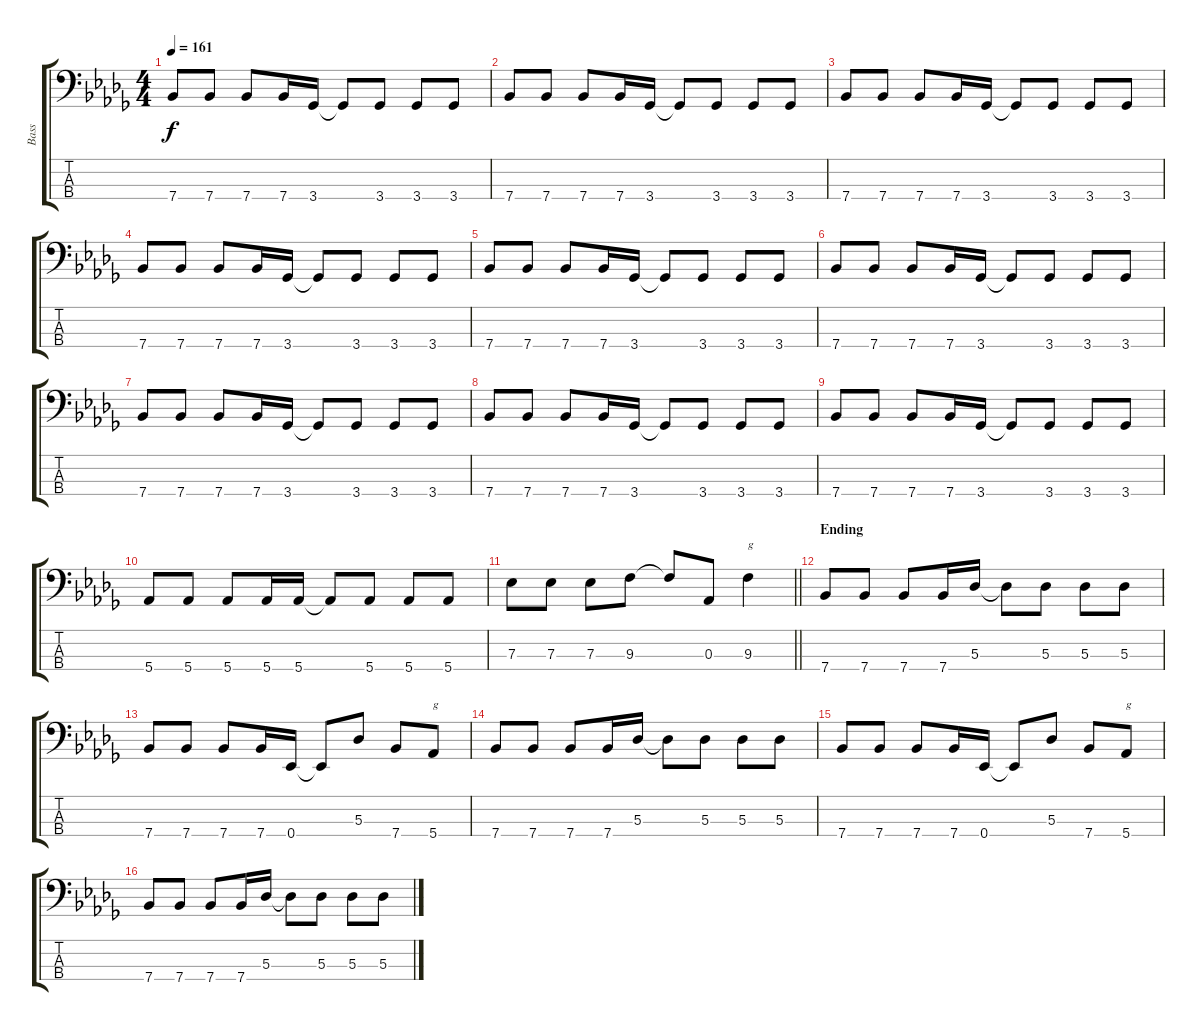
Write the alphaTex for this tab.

\track ("Bass" "Bass") {instrument electricbasspick}
\staff {score tabs}
\tuning (Gb2 Db2 Ab1 Eb1) {hide}
\ts (4 4)
\tempo 161
\clef f4
\ks bbminor
7.4.8{dy f} 7.4.8 7.4.8 7.4.16 3.4.16 3.4{t}.8 3.4.8 3.4.8 3.4.8 |
7.4.8 7.4.8 7.4.8 7.4.16 3.4.16 3.4{t}.8 3.4.8 3.4.8 3.4.8 |
7.4.8 7.4.8 7.4.8 7.4.16 3.4.16 3.4{t}.8 3.4.8 3.4.8 3.4.8 |
7.4.8 7.4.8 7.4.8 7.4.16 3.4.16 3.4{t}.8 3.4.8 3.4.8 3.4.8 |
7.4.8 7.4.8 7.4.8 7.4.16 3.4.16 3.4{t}.8 3.4.8 3.4.8 3.4.8 |
7.4.8 7.4.8 7.4.8 7.4.16 3.4.16 3.4{t}.8 3.4.8 3.4.8 3.4.8 |
7.4.8 7.4.8 7.4.8 7.4.16 3.4.16 3.4{t}.8 3.4.8 3.4.8 3.4.8 |
7.4.8 7.4.8 7.4.8 7.4.16 3.4.16 3.4{t}.8 3.4.8 3.4.8 3.4.8 |
7.4.8 7.4.8 7.4.8 7.4.16 3.4.16 3.4{t}.8 3.4.8 3.4.8 3.4.8 |
5.4.8 5.4.8 5.4.8 5.4.16 5.4.16 5.4{t}.8 5.4.8 5.4.8 5.4.8 |
\barLineRight lightlight
7.3.8 7.3.8 7.3.8 9.3.8 9.3{t}.8 0.3.8 9.3.4{txt "g"} |
\section ("" "Ending")
7.4.8 7.4.8 7.4.8 7.4.16 5.3.16 5.3{t}.8 5.3.8 5.3.8 5.3.8 |
7.4.8 7.4.8 7.4.8 7.4.16 0.4.16 0.4{t}.8 5.3.8 7.4.8 5.4.8{txt "g"} |
7.4.8 7.4.8 7.4.8 7.4.16 5.3.16 5.3{t}.8 5.3.8 5.3.8 5.3.8 |
7.4.8 7.4.8 7.4.8 7.4.16 0.4.16 0.4{t}.8 5.3.8 7.4.8 5.4.8{txt "g"} |
7.4.8 7.4.8 7.4.8 7.4.16 5.3.16 5.3{t}.8 5.3.8 5.3.8 5.3.8
